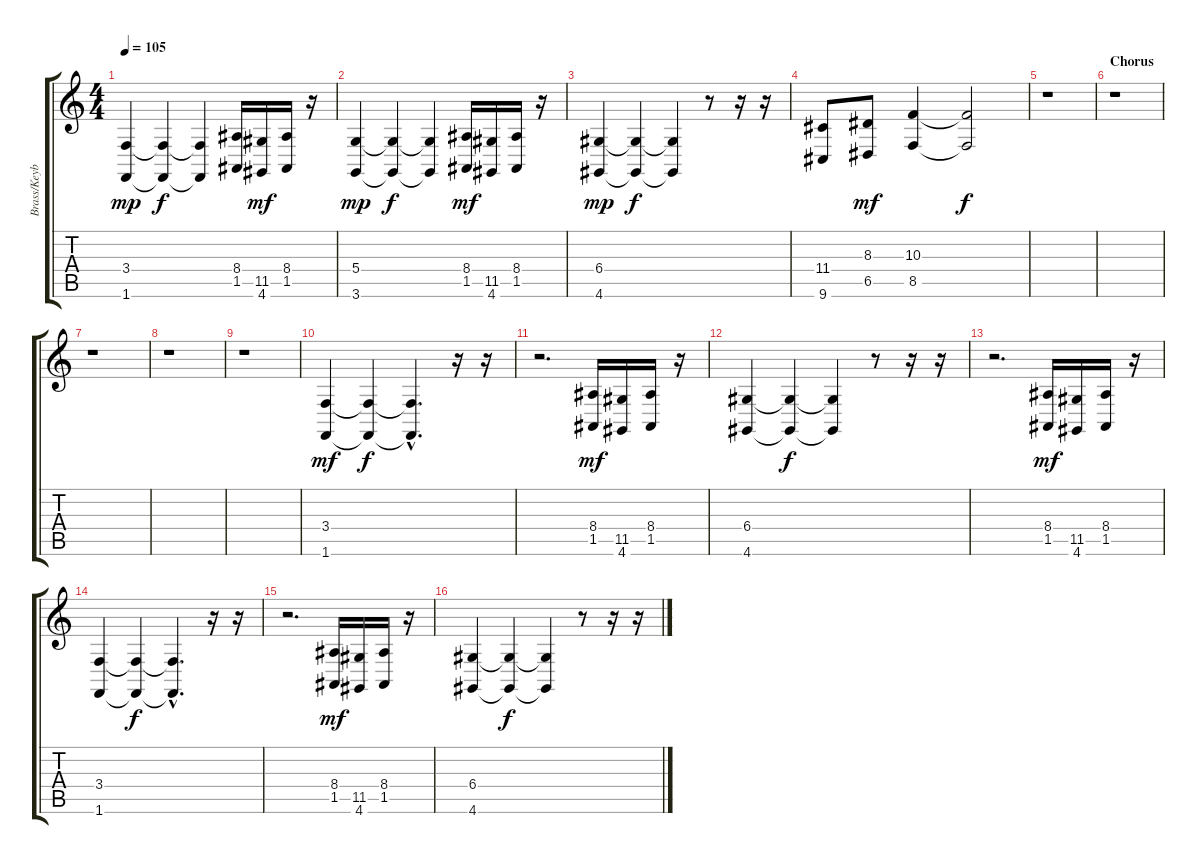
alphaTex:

\track ("Brass/Keyboard" "Brass/Keyb") {instrument brasssection}
\staff {score tabs}
\tuning (E4 B3 G3 D3 A2 E2) {hide}
\ts (4 4)
\tempo 105
\clef g2
\ks c
(3.4 1.6).4{dy mp volume 5} (3.4{t} 1.6{t}).4{dy f} (3.4{t} 1.6{t}).4 (8.4 1.5).16{volume 9} (11.5 4.6).16{dy mf} (8.4 1.5).16 r.16 |
(5.4 3.6).4{dy mp volume 5} (5.4{t} 3.6{t}).4{dy f} (5.4{t} 3.6{t}).4 (8.4 1.5).16{dy mf volume 9} (11.5 4.6).16 (8.4 1.5).16 r.16 |
(6.4 4.6).4{dy mp volume 5} (6.4{t} 4.6{t}).4{dy f} (6.4{t} 4.6{t}).4 r.8 r.16{volume 9} r.16 |
(11.4 9.6).8 (8.3 6.5).8{dy mf} (10.3 8.5).4{volume 5} (10.3{t} 8.5{t}).2{dy f} |
r.1 |
\section ("" "Chorus")
r.1 |
r.1 |
r.1 |
r.1 |
(3.4 1.6).4{dy mf volume 5} (3.4{t} 1.6{t}).4{dy f} (3.4{hac t} 1.6{hac t}).4{d} r.16{volume 9} r.16 |
r.2{d} (8.4 1.5).16{dy mf} (11.5 4.6).16 (8.4 1.5).16 r.16 |
(6.4 4.6).4{volume 5} (6.4{t} 4.6{t}).4{dy f} (6.4{t} 4.6{t}).4 r.8 r.16{volume 9} r.16 |
r.2{d} (8.4 1.5).16{dy mf} (11.5 4.6).16 (8.4 1.5).16 r.16 |
(3.4 1.6).4{volume 5} (3.4{t} 1.6{t}).4{dy f} (3.4{hac t} 1.6{hac t}).4{d} r.16{volume 9} r.16 |
r.2{d} (8.4 1.5).16{dy mf} (11.5 4.6).16 (8.4 1.5).16 r.16 |
(6.4 4.6).4{volume 5} (6.4{t} 4.6{t}).4{dy f} (6.4{t} 4.6{t}).4 r.8 r.16{volume 9} r.16
